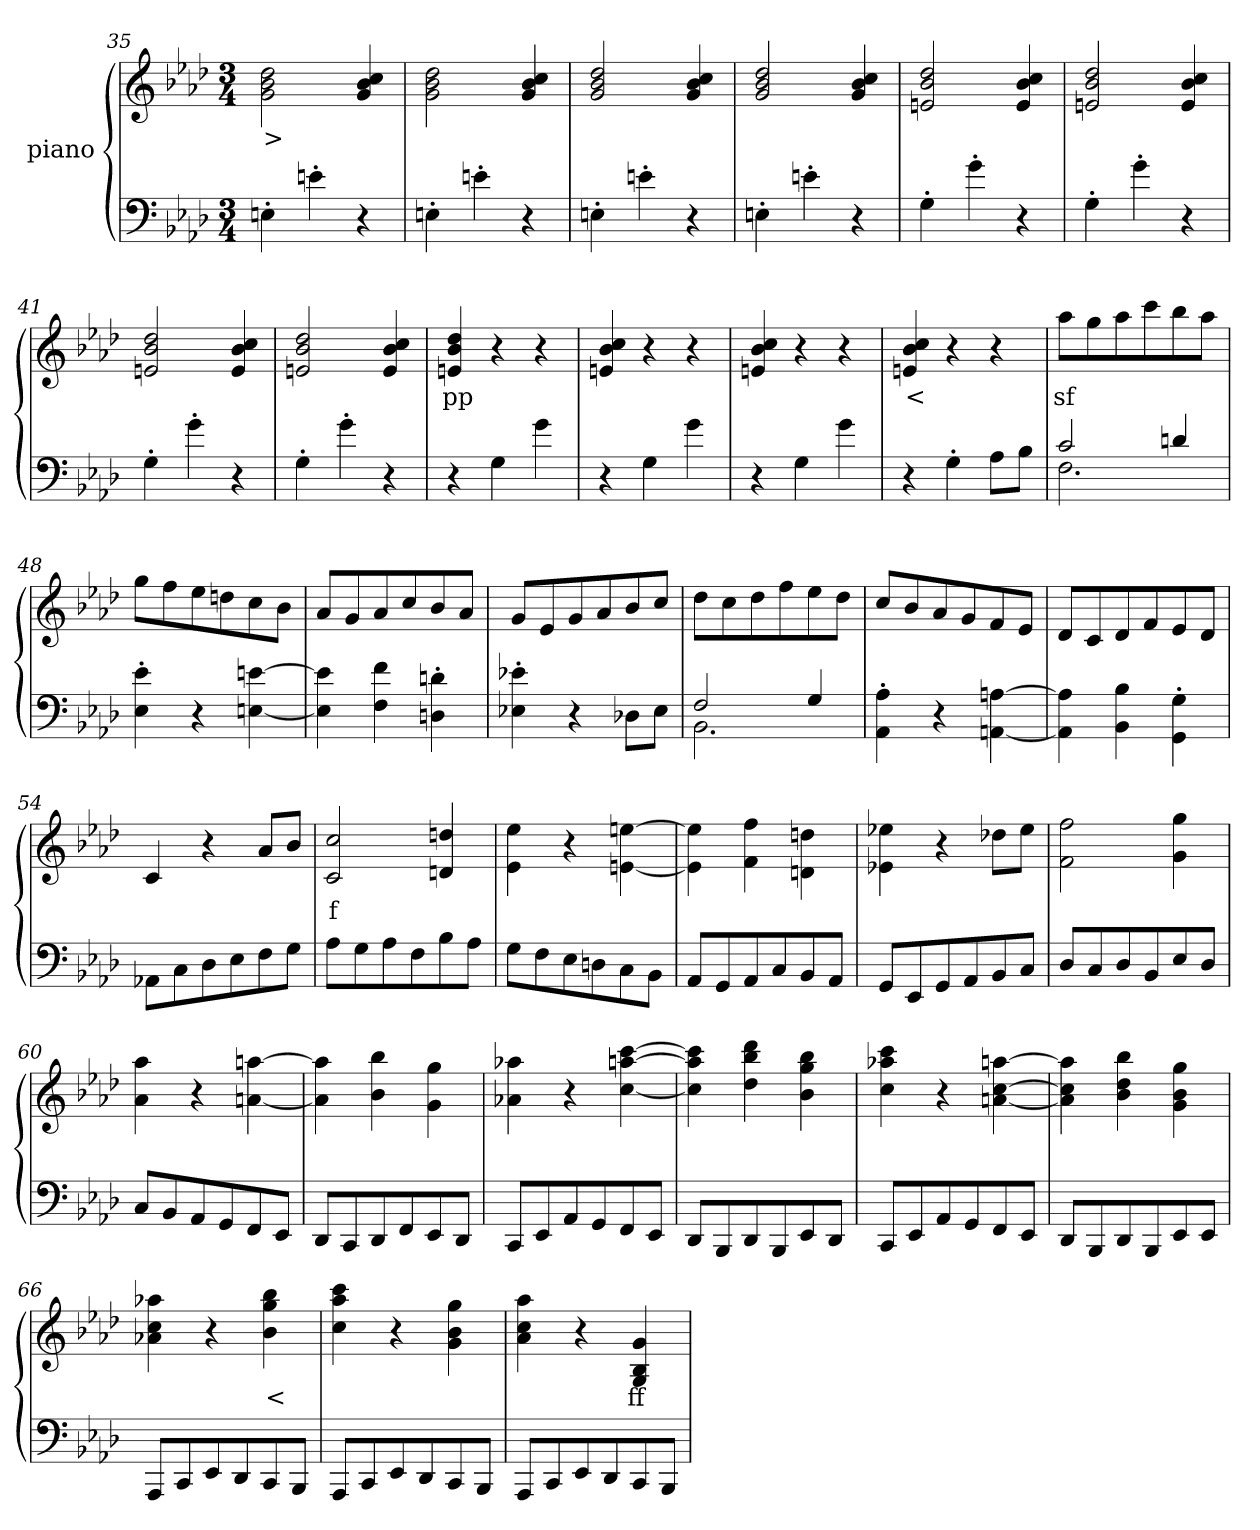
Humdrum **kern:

**kern	**kern	**text
*part2	*part1	*part1
*staff2	*staff1	*staff1
*	*I"piano	*
*clefF4	*clefG2	*
*k[b-e-a-d-]	*k[b-e-a-d-]	*
*A-:	*A-:	*
*M3/4	*M3/4	*
=35	=35	=35
4En'>	2g 2b- 2dd-	>
4en'>	.	.
4r	4g 4b- 4cc	.
=36	=36	=36
4En'>	2g 2b- 2dd-	.
4en'>	.	.
4r	4g 4b- 4cc	.
=37	=37	=37
4En'>	2g/ 2b-/ 2dd-/	.
4en'>	.	.
4r	4g 4b- 4cc	.
=38	=38	=38
4En'>	2g/ 2b-/ 2dd-/	.
4en'>	.	.
4r	4g 4b- 4cc	.
=39	=39	=39
4G'>	2en 2b- 2dd-	.
4g'>	.	.
4r	4e 4b- 4cc	.
=40	=40	=40
4G'>	2en 2b- 2dd-	.
4g'>	.	.
4r	4e 4b- 4cc	.
=41	=41	=41
4G'>	2en 2b- 2dd-	.
4g'>	.	.
4r	4e 4b- 4cc	.
=42	=42	=42
4G'>	2en 2b- 2dd-	.
4g'>	.	.
4r	4e 4b- 4cc	.
=43	=43	=43
4r	4en 4b- 4dd-	pp
4G	4r	.
4g	4r	.
=44	=44	=44
4r	4en 4b- 4cc	.
4G	4r	.
4g	4r	.
=45	=45	=45
4r	4en 4b- 4cc	.
4G	4r	.
4g	4r	.
=46	=46	=46
4r	4en 4b- 4cc	<
4G'>	4r	.
8A-L	4r	.
8B-J	.	.
=47	=47	=47
*^	*	*
2c	2.F	8aa-L	sf
.	.	8gg	.
.	.	8aa-	.
.	.	8ccc	.
4dn	.	8bb-	.
.	.	8aa-J	.
*v	*v	*	*
=48	=48	=48
4E-'> 4e-'>	8ggL	.
.	8ff	.
4r	8ee-	.
.	8ddn	.
[4En [4en	8cc	.
.	8b-J	.
=49	=49	=49
4En] 4en]	8a-L	.
.	8g	.
4F 4f	8a-	.
.	8cc	.
4Dn'> 4dn'>	8b-	.
.	8a-J	.
=50	=50	=50
4E-X'> 4e-X'>	8gL	.
.	8e-	.
4r	8g	.
.	8a-	.
8D-XL	8b-	.
8E-J	8ccJ	.
=51	=51	=51
*^	*	*
2F	2.BB-	8dd-L	.
.	.	8cc	.
.	.	8dd-	.
.	.	8ff	.
4G	.	8ee-	.
.	.	8dd-J	.
*v	*v	*	*
=52	=52	=52
4AA-'> 4A-'>	8ccL	.
.	8b-	.
4r	8a-	.
.	8g	.
[4AAn [4An	8f	.
.	8e-J	.
=53	=53	=53
4AAn] 4An]	8d-L	.
.	8c	.
4BB- 4B-	8d-	.
.	8f	.
4GG\'> 4G\'>	8e-	.
.	8d-J	.
=54	=54	=54
8AA-XL	4c	.
8C	.	.
8D-	4r	.
8E-	.	.
8F	8a-L	.
8GJ	8b-J	.
=55	=55	=55
8A-L	2c 2cc	f
8G	.	.
8A-	.	.
8F	.	.
8B-	4dn 4ddn	.
8A-J	.	.
=56	=56	=56
8GL	4e-\ 4ee-\	.
8F	.	.
8E-	4r	.
8Dn	.	.
8C	[4en\ [4een\	.
8BB-J	.	.
=57	=57	=57
8AA-L	4en\] 4een\]	.
8GG	.	.
8AA-	4f 4ff	.
8C	.	.
8BB-	4dn\ 4ddn\	.
8AA-J	.	.
=58	=58	=58
8GGL	4e-X\ 4ee-X\	.
8EE-	.	.
8GG	4r	.
8AA-	.	.
8BB-	8dd-XL	.
8CJ	8ee-J	.
=59	=59	=59
8D-L	2f 2ff	.
8C	.	.
8D-	.	.
8BB-	.	.
8E-	4g 4gg	.
8D-J	.	.
=60	=60	=60
8CL	4a- 4aa-	.
8BB-	.	.
8AA-	4r	.
8GG	.	.
8FF	[4an [4aan	.
8EE-J	.	.
=61	=61	=61
8DD-L	4an\] 4aan\]	.
8CC	.	.
8DD-	4b- 4bb-	.
8FF	.	.
8EE-	4g 4gg	.
8DD-J	.	.
=62	=62	=62
8CCL	4a-X 4aa-X	.
8EE-	.	.
8AA-	4r	.
8GG	.	.
8FF	[4cc [4aan [4ccc	.
8EE-J	.	.
=63	=63	=63
8DD-L	4cc] 4aan] 4ccc]	.
8BBB-	.	.
8DD-	4dd- 4bb- 4ddd-	.
8BBB-	.	.
8EE-	4b- 4gg 4bb-	.
8DD-J	.	.
=64	=64	=64
8CCL	4cc 4aa-X 4ccc	.
8EE-	.	.
8AA-	4r	.
8GG	.	.
8FF	[4an [4cc [4aan	.
8EE-J	.	.
=65	=65	=65
8DD-L	4an] 4cc] 4aan]	.
8BBB-	.	.
8DD-	4b- 4dd- 4bb-	.
8BBB-	.	.
8EE-	4g 4b- 4gg	.
8EE-J	.	.
=66	=66	=66
8AAA-L	4a-X 4cc 4aa-X	.
8CC	.	.
8EE-	4r	.
8DD-	.	.
8CC	4b- 4gg 4bb-	<
8BBB-J	.	.
=67	=67	=67
8AAA-L	4cc 4aa- 4ccc	.
8CC	.	.
8EE-	4r	.
8DD-	.	.
8CC	4g 4b- 4gg	.
8BBB-J	.	.
=68	=68	=68
8AAA-L	4a- 4cc 4aa-	.
8CC	.	.
8EE-	4r	.
8DD-	.	.
8CC	4G 4B- 4g	ff
8BBB-J	.	.
=	=	=
*-	*-	*-
